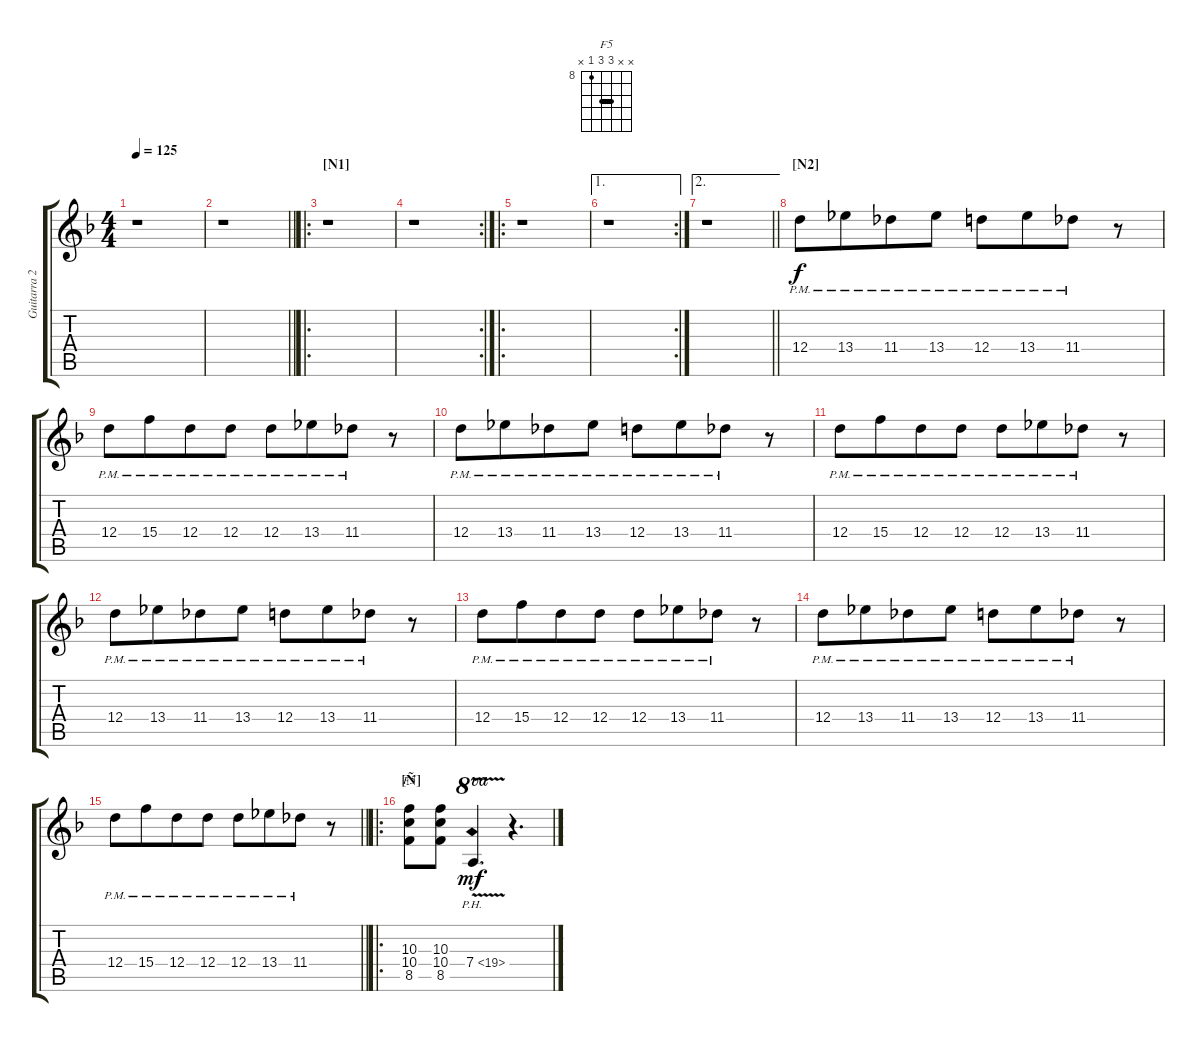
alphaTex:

\track ("Guitarra 2" "Guitarra 2") {instrument distortionguitar}
\staff {score tabs}
\tuning (E4 B3 G3 D3 A2 E2) {hide}
\chord ("F5" x x 10 10 8 x) {firstfret 8 barre 10}
\ts (4 4)
\tempo 125
\clef g2
\ks f
r.1{dy f} |
\barLineRight lightlight
r.1 |
\ro
\section ("" "[N1]")
r.1 |
\rc 2
r.1 |
\ro
r.1 |
\ae 1
\rc 2
r.1 |
\ae 2
\barLineRight lightlight
r.1 |
\section ("" "[N2]")
12.4{pm}.8{volume 8 instrument distortionguitar} 13.4{pm}.8{beam merge} 11.4{pm}.8 13.4{pm}.8 12.4{pm}.8 13.4{pm}.8{beam merge} 11.4{pm}.8 r.8 |
12.4{pm}.8 15.4{pm}.8{beam merge} 12.4{pm}.8 12.4{pm}.8 12.4{pm}.8 13.4{pm}.8{beam merge} 11.4{pm}.8 r.8 |
12.4{pm}.8 13.4{pm}.8{beam merge} 11.4{pm}.8 13.4{pm}.8 12.4{pm}.8 13.4{pm}.8{beam merge} 11.4{pm}.8 r.8 |
12.4{pm}.8 15.4{pm}.8{beam merge} 12.4{pm}.8 12.4{pm}.8 12.4{pm}.8 13.4{pm}.8{beam merge} 11.4{pm}.8 r.8 |
12.4{pm}.8 13.4{pm}.8{beam merge} 11.4{pm}.8 13.4{pm}.8 12.4{pm}.8 13.4{pm}.8{beam merge} 11.4{pm}.8 r.8 |
12.4{pm}.8 15.4{pm}.8{beam merge} 12.4{pm}.8 12.4{pm}.8 12.4{pm}.8 13.4{pm}.8{beam merge} 11.4{pm}.8 r.8 |
12.4{pm}.8 13.4{pm}.8{beam merge} 11.4{pm}.8 13.4{pm}.8 12.4{pm}.8 13.4{pm}.8{beam merge} 11.4{pm}.8 r.8 |
\barLineRight lightlight
12.4{pm}.8 15.4{pm}.8{beam merge} 12.4{pm}.8 12.4{pm}.8 12.4{pm}.8 13.4{pm}.8{beam merge} 11.4{pm}.8 r.8 |
\ro
\section ("" "[Ñ]")
(10.3 10.4 8.5).8{ch "F5" volume 13} (10.3 10.4 8.5).8 7.4{ph 12 v}.4{d ot 8va dy mf} r.4{d}
